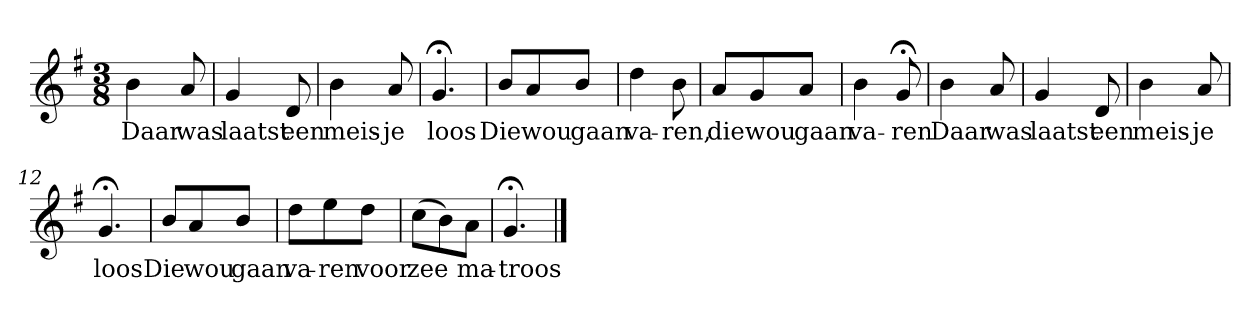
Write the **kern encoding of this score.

**kern	**text
*part1	*part1
*staff1	*staff1
*k[f#]	*
*G:	*
*M3/8	*
*MM120	*
=1	=1
4b	Daar
8a	was
=2	=2
4g	laatst
8d	een
=3	=3
4b	meis-
8a	-je
=4	=4
4.g;<	loos
=5	=5
8bL	Die
8a	wou
8bJ	gaan
=6	=6
4dd	va-
8b	-ren,
=7	=7
8aL	die
8g	wou
8aJ	gaan
=8	=8
4b	va-
8g;<	-ren
=9	=9
4b	Daar
8a	was
=10	=10
4g	laatst
8d	een
=11	=11
4b	meis-
8a	-je
=12	=12
4.g;<	loos
=13	=13
8bL	Die
8a	wou
8bJ	gaan
=14	=14
8ddL	va-
8ee	-ren
8ddJ	voor
=15	=15
(8ccL	zee
8b)	.
8aJ	ma-
=16	=16
4.g;<	-troos
==	==
*-	*-
